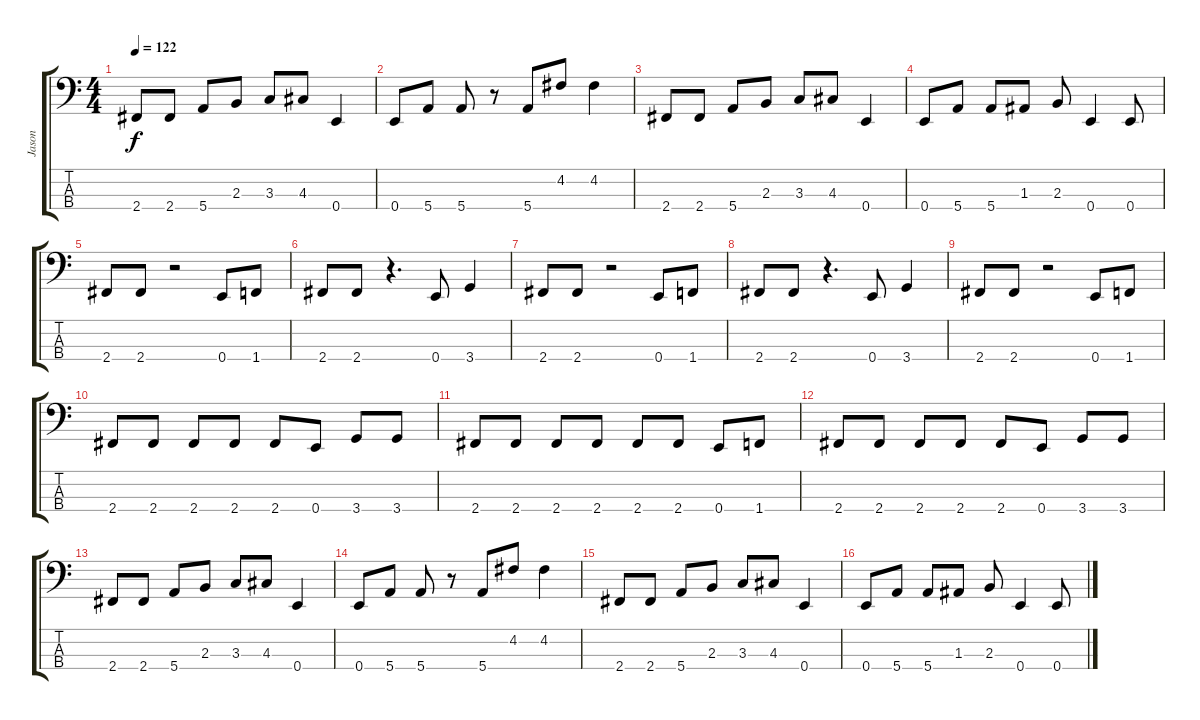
\track ("Jason" "Jason") {instrument electricbassfinger}
\staff {score tabs}
\tuning (G2 D2 A1 E1) {hide}
\ts (4 4)
\tempo 122
\clef f4
\ks c
2.4.8{dy f} 2.4.8 5.4.8 2.3.8 3.3.8 4.3.8 0.4.4 |
0.4.8 5.4.8 5.4.8 r.8 5.4.8 4.2.8 4.2.4 |
2.4.8 2.4.8 5.4.8 2.3.8 3.3.8 4.3.8 0.4.4 |
0.4.8 5.4.8 5.4.8 1.3.8 2.3.8 0.4.4 0.4.8 |
2.4.8 2.4.8 r.2 0.4.8 1.4.8 |
2.4.8 2.4.8 r.4{d} 0.4.8 3.4.4 |
2.4.8 2.4.8 r.2 0.4.8 1.4.8 |
2.4.8 2.4.8 r.4{d} 0.4.8 3.4.4 |
2.4.8 2.4.8 r.2 0.4.8 1.4.8 |
2.4.8 2.4.8 2.4.8 2.4.8 2.4.8 0.4.8 3.4.8 3.4.8 |
2.4.8 2.4.8 2.4.8 2.4.8 2.4.8 2.4.8 0.4.8 1.4.8 |
2.4.8 2.4.8 2.4.8 2.4.8 2.4.8 0.4.8 3.4.8 3.4.8 |
2.4.8 2.4.8 5.4.8 2.3.8 3.3.8 4.3.8 0.4.4 |
0.4.8 5.4.8 5.4.8 r.8 5.4.8 4.2.8 4.2.4 |
2.4.8 2.4.8 5.4.8 2.3.8 3.3.8 4.3.8 0.4.4 |
0.4.8 5.4.8 5.4.8 1.3.8 2.3.8 0.4.4 0.4.8
